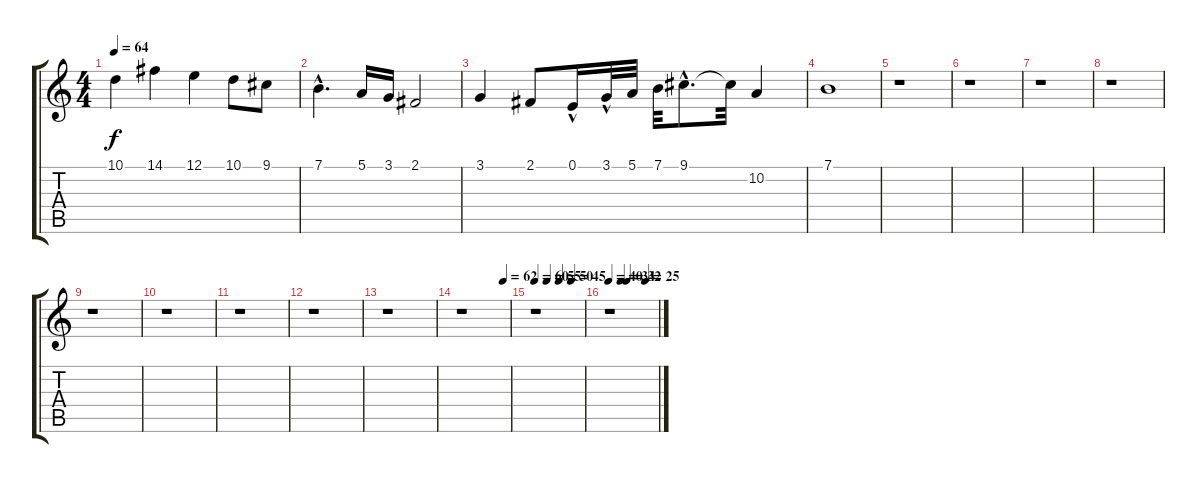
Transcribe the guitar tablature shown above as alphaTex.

\track "" {instrument panflute}
\staff {score tabs}
\tuning (E4 B3 G3 D3 A2 E2) {hide}
\ts (4 4)
\tempo 64
\clef g2
\ks c
10.1.4{dy f} 14.1.4 12.1.4 10.1.8 9.1.8 |
7.1{hac}.4{d} 5.1.16 3.1.16 2.1.2 |
3.1.4 2.1.8 0.1{hac}.16 3.1{hac}.32 5.1.32 7.1.32 9.1{hac}.8{d} 9.1{t}.32 10.2.4 |
7.1.1 |
r.1 |
r.1 |
r.1 |
r.1 |
r.1 |
r.1 |
r.1 |
r.1 |
r.1 |
\tempo (62 0.875)
r.1 |
\tempo 60
\tempo (55 0.25)
\tempo (50 0.5)
\tempo (45 0.75)
r.1 |
\tempo 40
\tempo (34 0.25)
\tempo (32 0.375)
\tempo (25 0.75)
r.1
